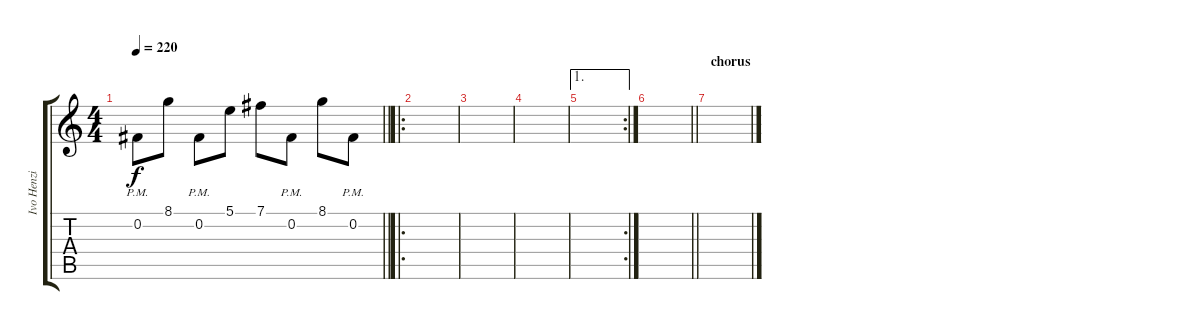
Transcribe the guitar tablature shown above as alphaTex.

\track ("Ivo Henzi Lead" "Ivo Henzi ") {instrument distortionguitar}
\staff {score tabs}
\tuning (B3 Gb3 D3 A2 E2 B1) {hide}
\ts (4 4)
\tempo 220
\clef g2
\barLineRight lightlight
\ks c
0.2{pm}.8{dy f} 8.1.8 0.2{pm}.8 5.1.8 7.1.8 0.2{pm}.8 8.1.8 0.2{pm}.8 |
\ro
\section ("" "")
|
|
|
\ae 1
\rc 2
|
\barLineRight lightlight
|
\section ("" "chorus")
